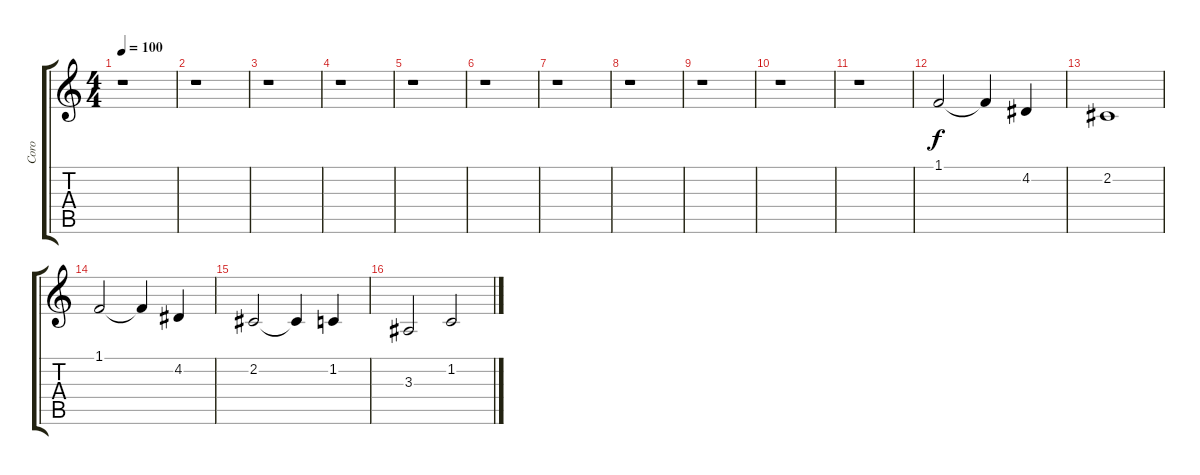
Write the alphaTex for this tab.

\track ("Coro" "Coro") {instrument choiraahs}
\staff {score tabs}
\tuning (E4 B3 G3 D3 A2 E2) {hide}
\ts (4 4)
\tempo 100
\clef g2
\ks c
r.1{dy f} |
r.1 |
r.1 |
r.1 |
r.1 |
r.1 |
r.1 |
r.1 |
r.1 |
r.1 |
r.1 |
1.1.2 1.1{t}.4 4.2.4 |
2.2.1 |
1.1.2 1.1{t}.4 4.2.4 |
2.2.2 2.2{t}.4 1.2.4 |
3.3.2 1.2.2
